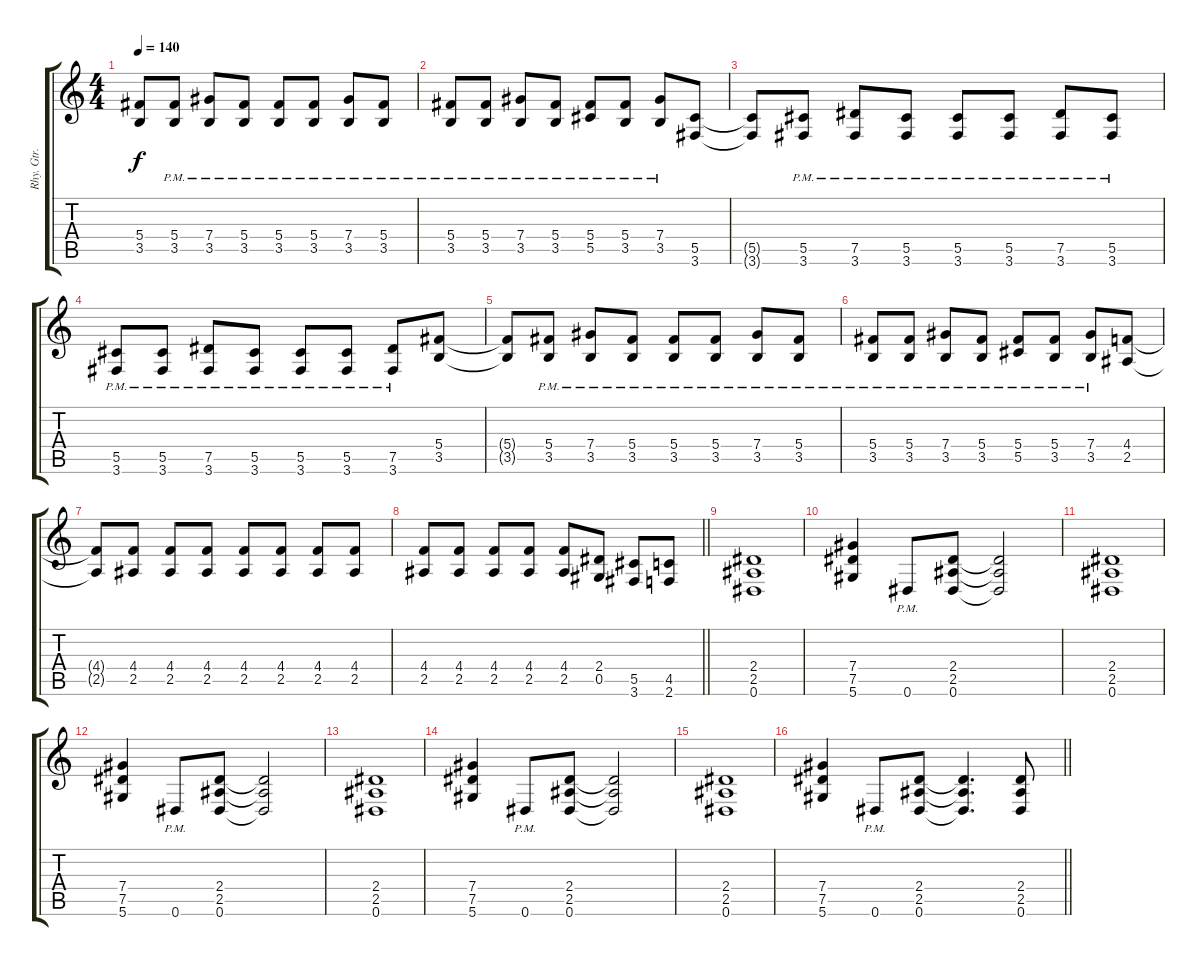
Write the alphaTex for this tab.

\track ("Rhy. Gtr. 2" "Rhy. Gtr. ") {instrument distortionguitar}
\staff {score tabs}
\tuning (Eb4 Bb3 Gb3 Db3 Ab2 Eb2) {hide}
\ts (4 4)
\section ("" "")
\tempo 140
\clef g2
\ks c
(5.4{t} 3.5{t}).8{dy f} (5.4{pm} 3.5{pm}).8 (7.4{pm} 3.5{pm}).8 (5.4{pm} 3.5{pm}).8 (5.4{pm} 3.5{pm}).8 (5.4{pm} 3.5{pm}).8 (7.4{pm} 3.5{pm}).8 (5.4{pm} 3.5{pm}).8 |
(5.4{pm} 3.5{pm}).8 (5.4{pm} 3.5{pm}).8 (7.4{pm} 3.5{pm}).8 (5.4{pm} 3.5{pm}).8 (5.4{pm} 5.5{pm}).8 (5.4{pm} 3.5{pm}).8 (7.4{pm} 3.5{pm}).8 (5.5 3.6).8 |
(5.5{t} 3.6{t}).8 (5.5{pm} 3.6{pm}).8 (7.5{pm} 3.6{pm}).8 (5.5{pm} 3.6{pm}).8 (5.5{pm} 3.6{pm}).8 (5.5{pm} 3.6{pm}).8 (7.5{pm} 3.6{pm}).8 (5.5{pm} 3.6{pm}).8 |
(5.5{pm} 3.6{pm}).8 (5.5{pm} 3.6{pm}).8 (7.5{pm} 3.6{pm}).8 (5.5{pm} 3.6{pm}).8 (5.5{pm} 3.6{pm}).8 (5.5{pm} 3.6{pm}).8 (7.5{pm} 3.6{pm}).8 (5.4 3.5).8 |
(5.4{t} 3.5{t}).8 (5.4{pm} 3.5{pm}).8 (7.4{pm} 3.5{pm}).8 (5.4{pm} 3.5{pm}).8 (5.4{pm} 3.5{pm}).8 (5.4{pm} 3.5{pm}).8 (7.4{pm} 3.5{pm}).8 (5.4{pm} 3.5{pm}).8 |
(5.4{pm} 3.5{pm}).8 (5.4{pm} 3.5{pm}).8 (7.4{pm} 3.5{pm}).8 (5.4{pm} 3.5{pm}).8 (5.4{pm} 5.5{pm}).8 (5.4{pm} 3.5{pm}).8 (7.4{pm} 3.5{pm}).8 (4.4 2.5).8 |
(4.4{t} 2.5{t}).8 (4.4 2.5).8 (4.4 2.5).8 (4.4 2.5).8 (4.4 2.5).8 (4.4 2.5).8 (4.4 2.5).8 (4.4 2.5).8 |
\barLineRight lightlight
(4.4 2.5).8 (4.4 2.5).8 (4.4 2.5).8 (4.4 2.5).8 (4.4 2.5).8 (2.4 0.5).8 (5.5 3.6).8 (4.5 2.6).8 |
\section ("" "")
(2.4 2.5 0.6).1 |
(7.4 7.5 5.6).4 0.6{pm}.8 (2.4 2.5 0.6).8 (2.4{t} 2.5{t} 0.6{t}).2 |
(2.4 2.5 0.6).1 |
(7.4 7.5 5.6).4 0.6{pm}.8 (2.4 2.5 0.6).8 (2.4{t} 2.5{t} 0.6{t}).2 |
(2.4 2.5 0.6).1 |
(7.4 7.5 5.6).4 0.6{pm}.8 (2.4 2.5 0.6).8 (2.4{t} 2.5{t} 0.6{t}).2 |
(2.4 2.5 0.6).1 |
\barLineRight lightlight
(7.4 7.5 5.6).4 0.6{pm}.8 (2.4 2.5 0.6).8 (2.4{t} 2.5{t} 0.6{t}).4{d} (2.4 2.5 0.6).8{volume 6}
